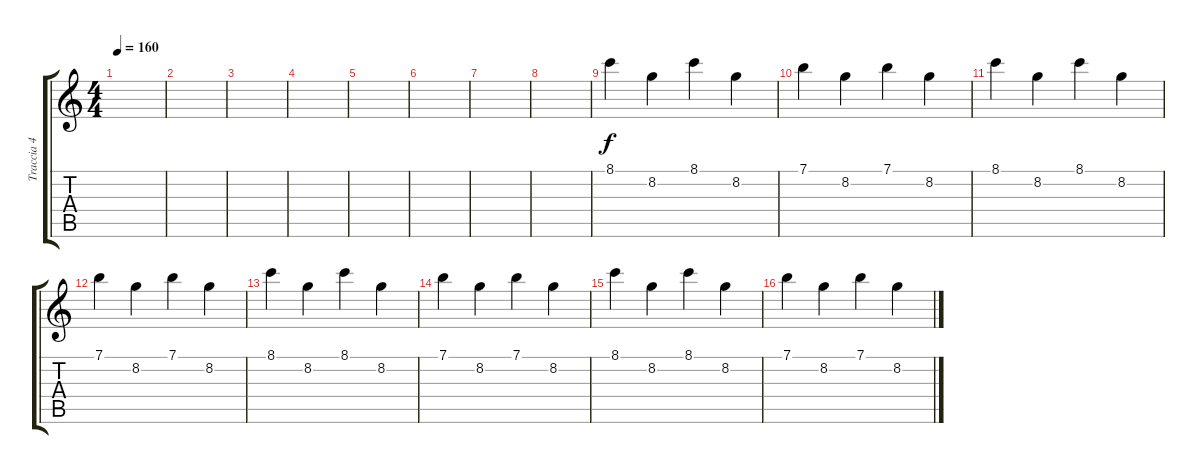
\track ("Traccia 4" "Traccia 4") {instrument acousticguitarsteel}
\staff {score tabs}
\tuning (E4 B3 G3 D3 A2 E2) {hide}
\ts (4 4)
\tempo 160
\clef g2
\ks c
|
|
|
|
|
|
|
|
8.1.4 8.2.4 8.1.4 8.2.4 |
7.1.4 8.2.4 7.1.4 8.2.4 |
8.1.4 8.2.4 8.1.4 8.2.4 |
7.1.4 8.2.4 7.1.4 8.2.4 |
8.1.4 8.2.4 8.1.4 8.2.4 |
7.1.4 8.2.4 7.1.4 8.2.4 |
8.1.4 8.2.4 8.1.4 8.2.4 |
7.1.4 8.2.4 7.1.4 8.2.4
